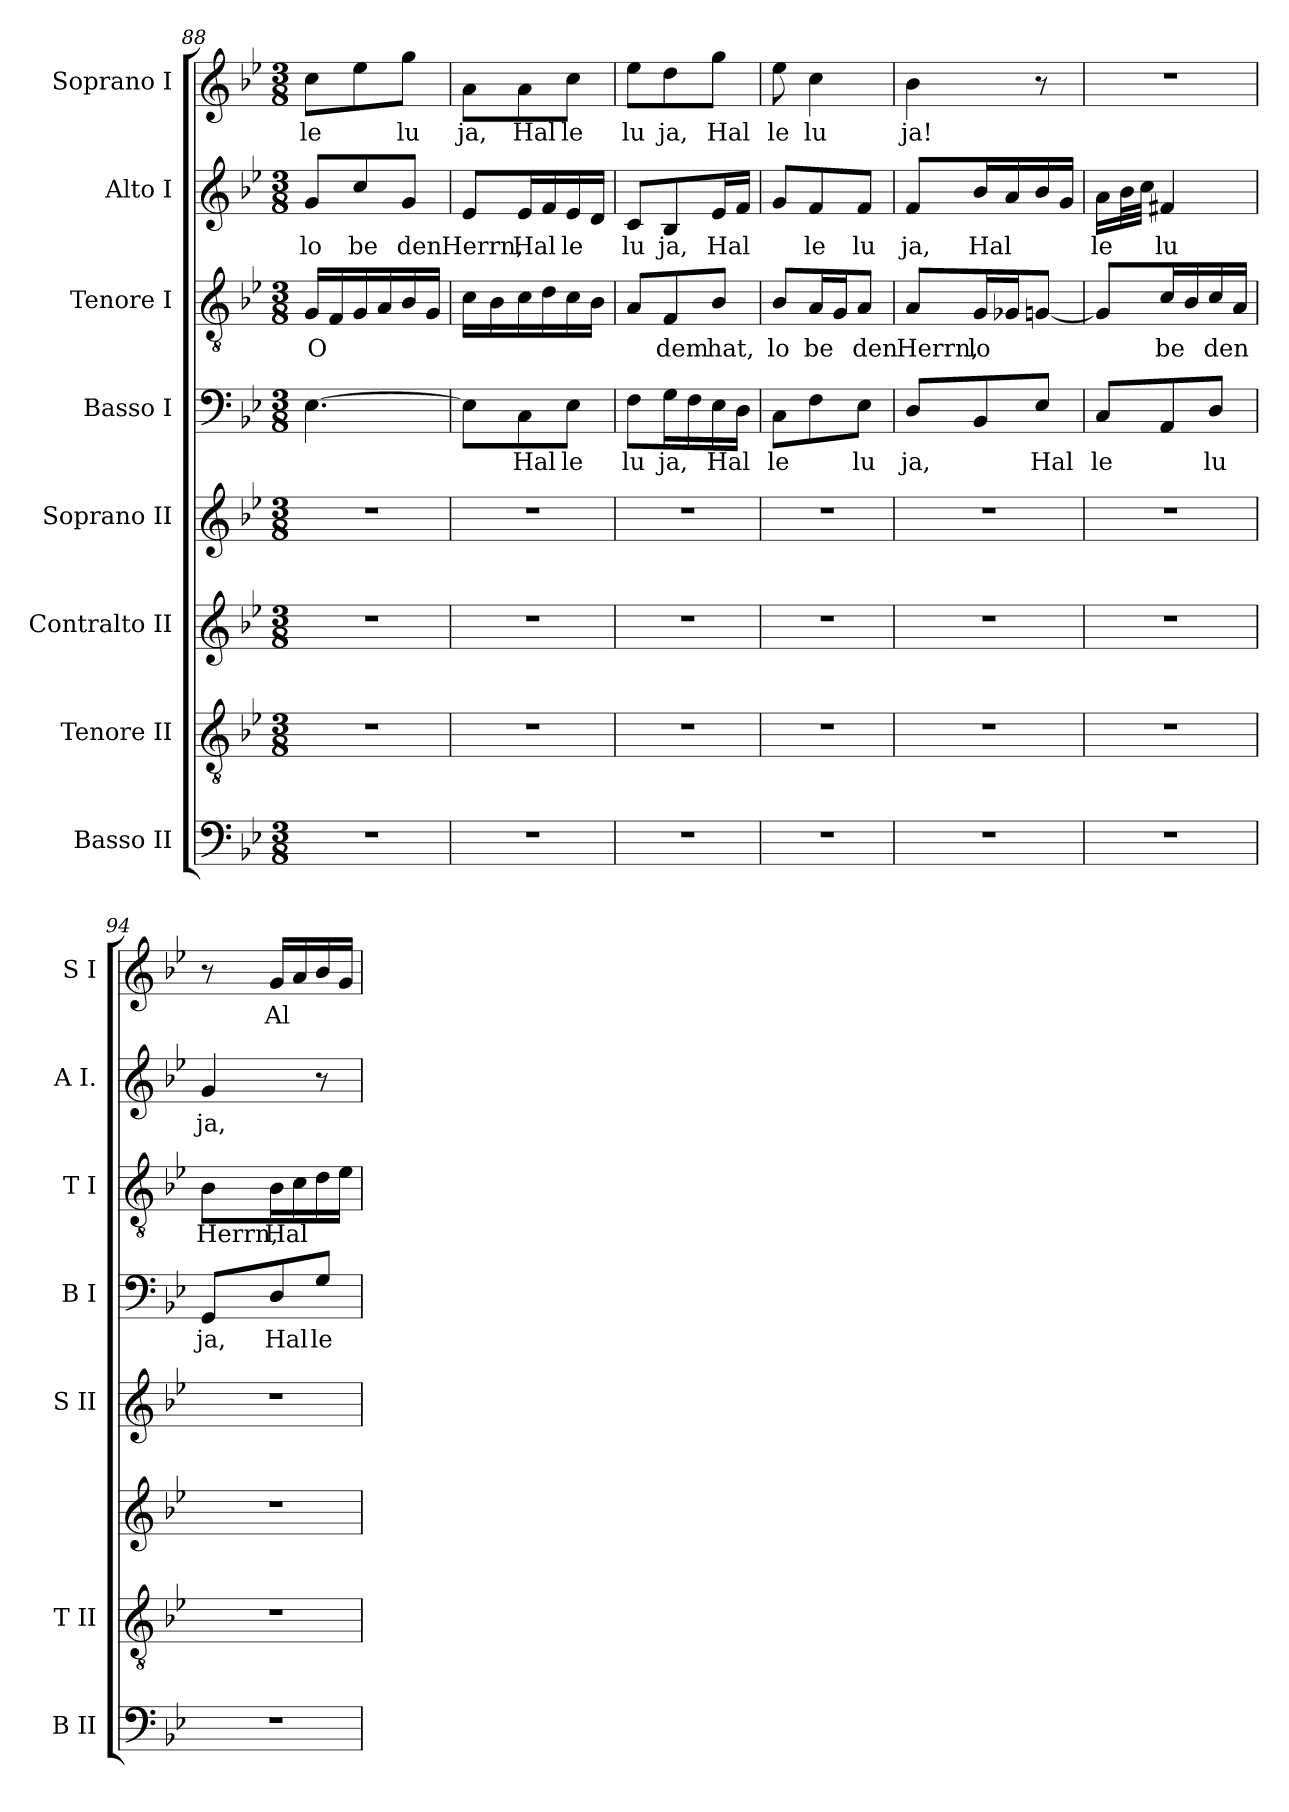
**kern	**kern	**kern	**kern	**kern	**text	**kern	**text	**kern	**text	**kern	**text
*part8	*part7	*part6	*part5	*part4	*part4	*part3	*part3	*part2	*part2	*part1	*part1
*staff8	*staff7	*staff6	*staff5	*staff4	*staff4	*staff3	*staff3	*staff2	*staff2	*staff1	*staff1
*I"Basso II	*I"Tenore II	*I"Contralto II	*I"Soprano II	*I"Basso I	*	*I"Tenore I	*	*I"Alto I	*	*I"Soprano I	*
*I'B II	*I'T II	*	*I'S II	*I'B I	*	*I'T I	*	*I'A I.	*	*I'S I	*
*clefF4	*clefGv2	*clefG2	*clefG2	*clefF4	*	*clefGv2	*	*clefG2	*	*clefG2	*
*k[b-e-]	*k[b-e-]	*k[b-e-]	*k[b-e-]	*k[b-e-]	*	*k[b-e-]	*	*k[b-e-]	*	*k[b-e-]	*
*M3/8	*M3/8	*M3/8	*M3/8	*M3/8	*	*M3/8	*	*M3/8	*	*M3/8	*
=88	=88	=88	=88	=88	=88	=88	=88	=88	=88	=88	=88
!	!	!	!	!	!	!	!LO:LY:b	!	!LO:LY:b	!	!LO:LY:b
4.r	4.r	4.r	4.r	[4.E-\	.	16G/LL	O	8g/L	lo	8cc\L	le
.	.	.	.	.	.	16F/	.	.	.	.	.
!	!	!	!	!	!	!	!	!	!LO:LY:b	!	!
.	.	.	.	.	.	16G/	.	8cc/	be	8ee-\	.
.	.	.	.	.	.	16A/	.	.	.	.	.
!	!	!	!	!	!	!	!	!	!LO:LY:b	!	!LO:LY:b
.	.	.	.	.	.	16B-/	.	8g/J	den	8gg\J	lu
.	.	.	.	.	.	16G/JJ	.	.	.	.	.
=89	=89	=89	=89	=89	=89	=89	=89	=89	=89	=89	=89
!	!	!	!	!	!	!	!	!	!LO:LY:b	!	!LO:LY:b
4.r	4.r	4.r	4.r	8E-\L]	.	16c\LL	.	8e-/L	Herrn,	8a\L	ja,
.	.	.	.	.	.	16B-\	.	.	.	.	.
!	!	!	!	!	!LO:LY:b	!	!	!	!LO:LY:b	!	!LO:LY:b
.	.	.	.	8C\	Hal	16c\	.	16e-/L	Hal	8a\	Hal
.	.	.	.	.	.	16d\	.	16f/	.	.	.
!	!	!	!	!	!LO:LY:b	!	!	!	!LO:LY:b	!	!LO:LY:b
.	.	.	.	8E-\J	le	16c\	.	16e-/	le	8cc\J	le
.	.	.	.	.	.	16B-\JJ	.	16d/JJ	.	.	.
=90	=90	=90	=90	=90	=90	=90	=90	=90	=90	=90	=90
!	!	!	!	!	!LO:LY:b	!	!	!	!LO:LY:b	!	!LO:LY:b
4.r	4.r	4.r	4.r	8F\L	lu	8A/L	.	8c/L	lu	8ee-\L	lu
!	!	!	!	!	!LO:LY:b	!	!LO:LY:b	!	!LO:LY:b	!	!LO:LY:b
.	.	.	.	16G\L	ja,	8F/	dem	8B-/	ja,	8dd\	ja,
.	.	.	.	16F\	.	.	.	.	.	.	.
!	!	!	!	!	!LO:LY:b	!	!LO:LY:b	!	!LO:LY:b	!	!LO:LY:b
.	.	.	.	16E-\	Hal	8B-/J	hat,	16e-/L	Hal	8gg\J	Hal
.	.	.	.	16D\JJ	.	.	.	16f/JJ	.	.	.
=91	=91	=91	=91	=91	=91	=91	=91	=91	=91	=91	=91
!	!	!	!	!	!LO:LY:b	!	!LO:LY:b	!	!	!	!LO:LY:b
4.r	4.r	4.r	4.r	8C\L	le	8B-/L	lo	8g/L	.	8ee-\	le
!	!	!	!	!	!	!	!LO:LY:b	!	!LO:LY:b	!	!LO:LY:b
.	.	.	.	8F\	.	16A/L	be	8f/	le	4cc\	lu
.	.	.	.	.	.	16G/J	.	.	.	.	.
!	!	!	!	!	!LO:LY:b	!	!LO:LY:b	!	!LO:LY:b	!	!
.	.	.	.	8E-\J	lu	8A/J	den	8f/J	lu	.	.
!!LO:PB:g=z
=92	=92	=92	=92	=92	=92	=92	=92	=92	=92	=92	=92
!	!	!	!	!	!LO:LY:b	!	!LO:LY:b	!	!LO:LY:b	!	!LO:LY:b
4.r	4.r	4.r	4.r	8D/L	ja,	8A/L	Herrn,	8f/L	ja,	4b-\	ja!
!	!	!	!	!	!	!	!LO:LY:b	!	!LO:LY:b	!	!
.	.	.	.	8BB-/	.	16G/L	lo	16b-/L	Hal	.	.
.	.	.	.	.	.	16G-X/J	.	16a/	.	.	.
!	!	!	!	!	!LO:LY:b	!	!	!	!	!	!
.	.	.	.	8E-/J	Hal	[8Gn/J	.	16b-/	.	8r	.
.	.	.	.	.	.	.	.	16g/JJ	.	.	.
=93	=93	=93	=93	=93	=93	=93	=93	=93	=93	=93	=93
!	!	!	!	!	!LO:LY:b	!	!	!	!LO:LY:b	!	!
4.r	4.r	4.r	4.r	8C/L	le	8G/L]	.	16a\LL	le	4.r	.
.	.	.	.	.	.	.	.	32b-\L	.	.	.
.	.	.	.	.	.	.	.	32cc\JJJ	.	.	.
!	!	!	!	!	!	!	!LO:LY:b	!	!LO:LY:b	!	!
.	.	.	.	8AA/	.	16c/L	be	4f#X/	lu	.	.
.	.	.	.	.	.	16B-/	.	.	.	.	.
!	!	!	!	!	!LO:LY:b	!	!LO:LY:b	!	!	!	!
.	.	.	.	8D/J	lu	16c/	den	.	.	.	.
.	.	.	.	.	.	16A/JJ	.	.	.	.	.
=94	=94	=94	=94	=94	=94	=94	=94	=94	=94	=94	=94
!	!	!	!	!	!LO:LY:b	!	!LO:LY:b	!	!LO:LY:b	!	!
4.r	4.r	4.r	4.r	8GG/L	ja,	8B-\L	Herrn,	4g/	ja,	8r	.
!	!	!	!	!	!LO:LY:b	!	!LO:LY:b	!	!	!	!LO:LY:b
.	.	.	.	8D/	Hal	16B-\L	Hal	.	.	16g/LL	Al
.	.	.	.	.	.	16c\	.	.	.	16a/	.
!	!	!	!	!	!LO:LY:b	!	!	!	!	!	!
.	.	.	.	8G/J	le	16d\	.	8r	.	16b-/	.
.	.	.	.	.	.	16e-\JJ	.	.	.	16g/JJ	.
=	=	=	=	=	=	=	=	=	=	=	=
*-	*-	*-	*-	*-	*-	*-	*-	*-	*-	*-	*-
